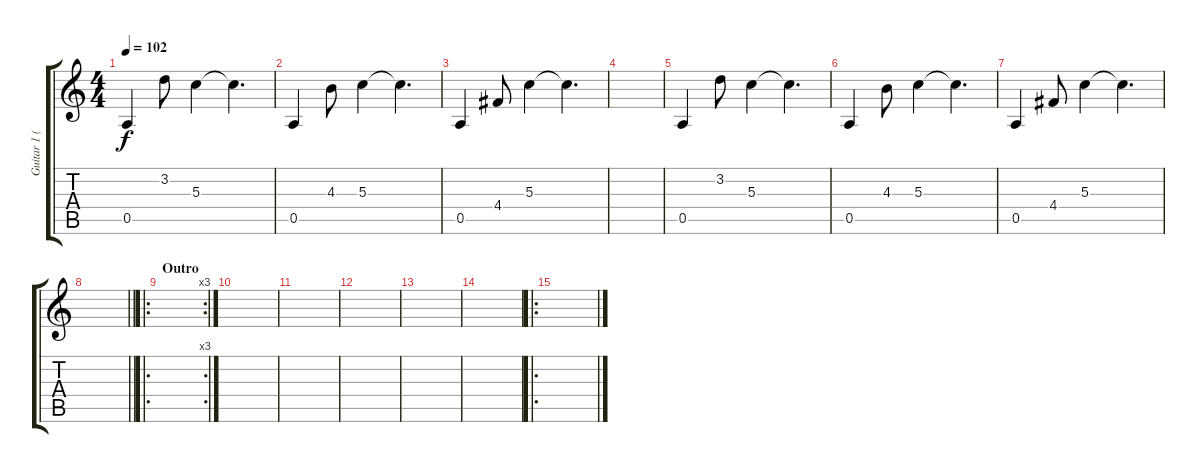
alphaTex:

\track ("Guitar 1 (Clean)" "Guitar 1 (") {instrument electricguitarclean}
\staff {score tabs}
\tuning (E4 B3 G3 D3 A2 E2) {hide}
\ts (4 4)
\tempo 102
\clef g2
\ks c
0.5.4{dy f} 3.2.8 5.3.4 5.3{t}.4{d} |
0.5.4 4.3.8 5.3.4 5.3{t}.4{d} |
0.5.4 4.4.8 5.3.4 5.3{t}.4{d} |
|
0.5.4 3.2.8 5.3.4 5.3{t}.4{d} |
0.5.4 4.3.8 5.3.4 5.3{t}.4{d} |
0.5.4 4.4.8 5.3.4 5.3{t}.4{d} |
\barLineRight lightlight
|
\ro
\rc 3
\section ("" "Outro")
|
|
|
|
|
|
\ro
